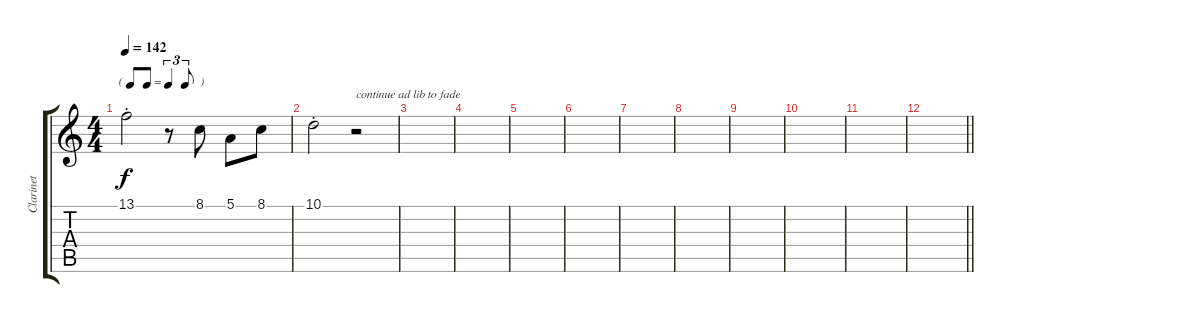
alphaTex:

\track ("Clarinet" "Clarinet") {instrument clarinet}
\staff {score tabs}
\tuning (E4 B3 G3 D3 A2 E2) {hide}
\ts (4 4)
\tf triplet8th
\tempo 142
\clef g2
\ks c
13.1{st}.2{dy f} r.8 8.1.8 5.1.8 8.1.8 |
10.1{st}.2 r.2{txt "continue ad lib to fade"} |
|
|
|
|
|
|
|
|
|
\barLineRight lightlight
